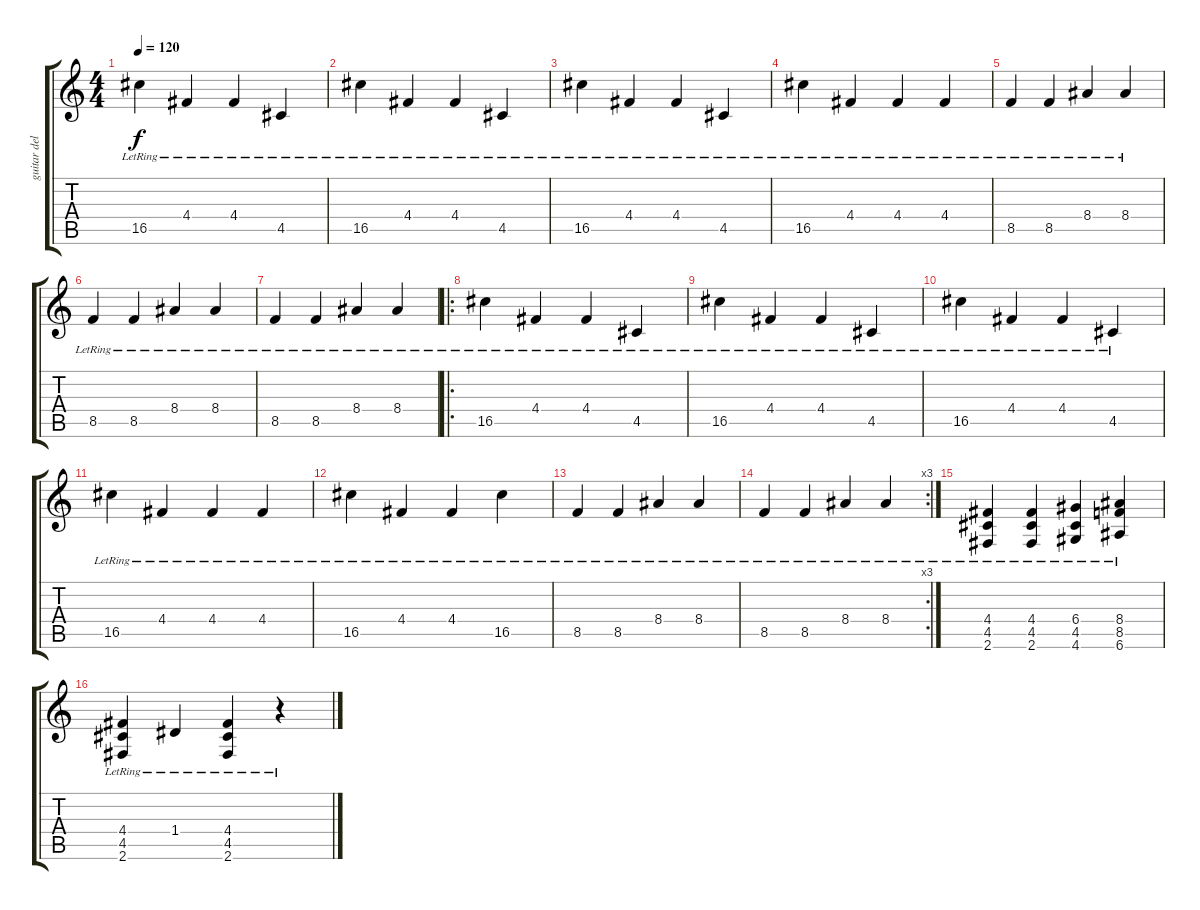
\track ("guitar delay" "guitar del") {instrument acousticguitarnylon}
\staff {score tabs}
\tuning (E4 B3 G3 D3 A2 E2) {hide}
\ts (4 4)
\tempo 120
\clef g2
\ks c
16.5{lr}.4{dy f instrument acousticguitarnylon} 4.4{lr}.4 4.4{lr}.4 4.5{lr}.4 |
16.5{lr}.4 4.4{lr}.4 4.4{lr}.4 4.5{lr}.4 |
16.5{lr}.4 4.4{lr}.4 4.4{lr}.4 4.5{lr}.4 |
16.5{lr}.4 4.4{lr}.4 4.4{lr}.4 4.4{lr}.4 |
8.5{lr}.4 8.5{lr}.4 8.4{lr}.4 8.4{lr}.4 |
8.5{lr}.4 8.5{lr}.4 8.4{lr}.4 8.4{lr}.4 |
8.5{lr}.4 8.5{lr}.4 8.4{lr}.4 8.4{lr}.4 |
\ro
16.5{lr}.4 4.4{lr}.4 4.4{lr}.4 4.5{lr}.4 |
16.5{lr}.4 4.4{lr}.4 4.4{lr}.4 4.5{lr}.4 |
16.5{lr}.4 4.4{lr}.4 4.4{lr}.4 4.5{lr}.4 |
16.5{lr}.4 4.4{lr}.4 4.4{lr}.4 4.4{lr}.4 |
16.5{lr}.4 4.4{lr}.4 4.4{lr}.4 16.5{lr}.4 |
8.5{lr}.4 8.5{lr}.4 8.4{lr}.4 8.4{lr}.4 |
\rc 3
8.5{lr}.4 8.5{lr}.4 8.4{lr}.4 8.4{lr}.4 |
(4.4{lr} 4.5{lr} 2.6{lr}).4 (4.4{lr} 4.5{lr} 2.6{lr}).4 (6.4{lr} 4.5{lr} 4.6{lr}).4 (8.4{lr} 8.5{lr} 6.6{lr}).4 |
(4.4{lr} 4.5{lr} 2.6{lr}).4 1.4{lr}.4 (4.4{lr} 4.5{lr} 2.6{lr}).4 r.4
